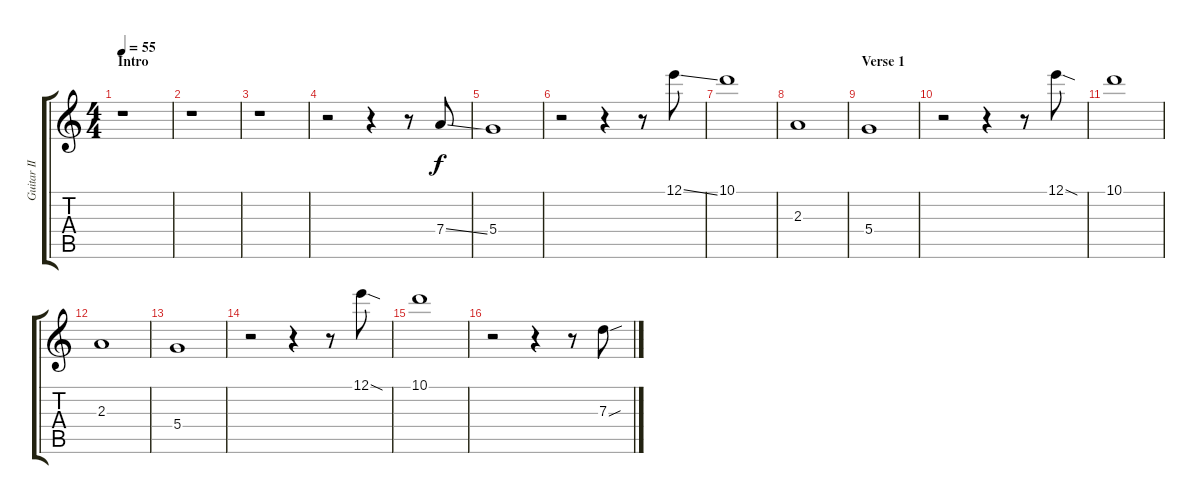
\track ("Guitar II" "Guitar II") {instrument electricguitarclean}
\staff {score tabs}
\tuning (E4 B3 G3 D3 A2 E2) {hide}
\ts (4 4)
\section ("" "Intro")
\tempo 55
\clef g2
\ks c
r.1{dy f instrument electricguitarclean} |
r.1 |
r.1 |
r.2 r.4 r.8 7.4{ss}.8 |
5.4.1 |
r.2 r.4 r.8 12.1{ss}.8 |
10.1.1 |
2.3.1 |
\section ("" "Verse 1")
5.4.1 |
r.2 r.4 r.8 12.1{sod}.8 |
10.1.1 |
2.3.1 |
5.4.1 |
r.2 r.4 r.8 12.1{sod}.8 |
10.1.1 |
r.2 r.4 r.8 7.3{sou}.8
